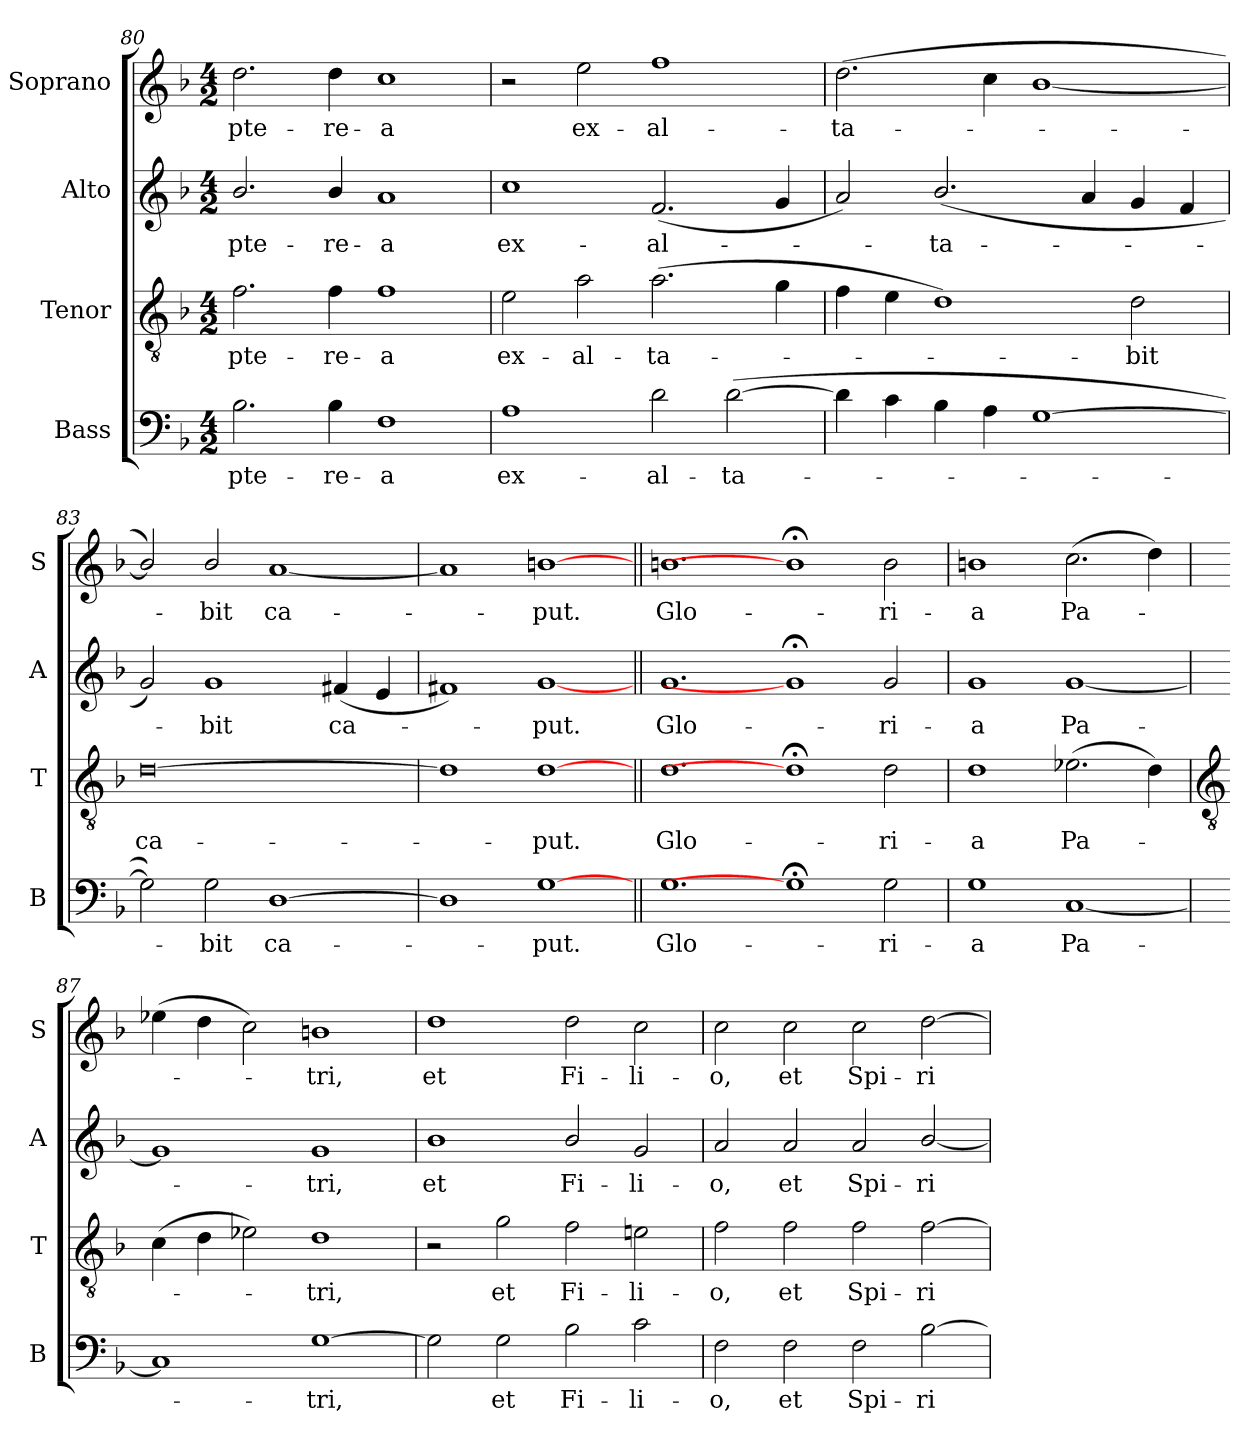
**kern	**text	**kern	**text	**kern	**text	**kern	**text
*part4	*part4	*part3	*part3	*part2	*part2	*part1	*part1
*staff4	*staff4	*staff3	*staff3	*staff2	*staff2	*staff1	*staff1
*I"Bass	*	*I"Tenor	*	*I"Alto	*	*I"Soprano	*
*I'B	*	*I'T	*	*I'A	*	*I'S	*
*clefF4	*	*clefGv2	*	*clefG2	*	*clefG2	*
*k[b-]	*	*k[b-]	*	*k[b-]	*	*k[b-]	*
*F:	*	*F:	*	*F:	*	*F:	*
*M4/2	*	*M4/2	*	*M4/2	*	*M4/2	*
=80	=80	=80	=80	=80	=80	=80	=80
!	!LO:LY:b	!	!LO:LY:b	!	!LO:LY:b	!	!LO:LY:b
2.B-	-pte-	2.f	-pte-	2.b-/	-pte-	2.dd	-pte-
!	!LO:LY:b	!	!LO:LY:b	!	!LO:LY:b	!	!LO:LY:b
4B-	-re-	4f	-re-	4b-/	-re-	4dd	-re-
!	!LO:LY:b	!	!LO:LY:b	!	!LO:LY:b	!	!LO:LY:b
1F	-a	1f	-a	1a	-a	1cc	-a
=81	=81	=81	=81	=81	=81	=81	=81
!	!LO:LY:b	!	!LO:LY:b	!	!LO:LY:b	!	!
1A	ex-	2e	ex-	1cc	ex-	2r	.
!	!	!	!LO:LY:b	!	!	!	!LO:LY:b
.	.	2a	-al-	.	.	2ee	ex-
!	!LO:LY:b	!	!LO:LY:b	!	!LO:LY:b	!	!LO:LY:b
2d	-al-	(>2.a	-ta-	(<2.f	-al-	1ff	-al-
!	!LO:LY:b	!	!	!	!	!	!
(>[2d	-ta-	.	.	.	.	.	.
.	.	4g	.	4g	.	.	.
=82	=82	=82	=82	=82	=82	=82	=82
!	!	!	!	!	!	!	!LO:LY:b
4d]	.	4f	.	2a)	.	(>2.dd	-ta-
4c	.	4e	.	.	.	.	.
!	!	!	!	!	!LO:LY:b	!	!
4B-	.	1d)	.	(<2.b-/	ta-	.	.
4A	.	.	.	.	.	4cc	.
[1G	.	.	.	.	.	[1b-/	.
.	.	.	.	4a	.	.	.
!	!	!	!LO:LY:b	!	!	!	!
.	.	2d	bit	4g	.	.	.
.	.	.	.	4f	.	.	.
=83	=83	=83	=83	=83	=83	=83	=83
!	!	!	!LO:LY:b	!	!	!	!
2G])	.	[0d	ca-	2g)	.	2b-/])	.
!	!LO:LY:b	!	!	!	!LO:LY:b	!	!LO:LY:b
2G	bit	.	.	1g	bit	2b-/	bit
!	!LO:LY:b	!	!	!	!	!	!LO:LY:b
[1D	ca-	.	.	.	.	[1a	ca-
!	!	!	!	!	!LO:LY:b	!	!
.	.	.	.	(<4f#X	ca-	.	.
.	.	.	.	4e	.	.	.
=84	=84	=84	=84	=84	=84	=84	=84
1D]	.	1d]	.	1f#)	.	1a]	.
!	!LO:LY:b	!	!LO:LY:b	!	!LO:LY:b	!	!LO:LY:b
[1G	put.	[1d	put.	[1g	put.	[1bn	put.
=85||	=85||	=85||	=85||	=85||	=85||	=85||	=85||
!	!LO:LY:b	!	!LO:LY:b	!	!LO:LY:b	!	!LO:LY:b
1.G	Glo-	1.d	Glo-	1.g	Glo-	1.bn	Glo-
1G;<]	.	1d;<]	.	1g;<]	.	1b;<]	.
!	!LO:LY:b	!	!LO:LY:b	!	!LO:LY:b	!	!LO:LY:b
2G	-ri-	2d	-ri-	2g	-ri-	2b	-ri-
=86	=86	=86	=86	=86	=86	=86	=86
!	!LO:LY:b	!	!LO:LY:b	!	!LO:LY:b	!	!LO:LY:b
1G	-a	1d	-a	1g	-a	1b	-a
!	!LO:LY:b	!	!LO:LY:b	!	!LO:LY:b	!	!LO:LY:b
[1C	Pa-	(>2.e-X	Pa-	[1g	Pa-	(>2.cc	Pa-
.	.	4d)	.	.	.	4dd)	.
!!LO:LB:g=z
=87	=87	=87	=87	=87	=87	=87	=87
*	*	*clefGv2	*	*	*	*	*
1C]	.	(>4c	.	1g]	.	(>4ee-X	.
.	.	4d	.	.	.	4dd	.
.	.	2e-X)	.	.	.	2cc)	.
!	!LO:LY:b	!	!LO:LY:b	!	!LO:LY:b	!	!LO:LY:b
[1G	tri,	1d	tri,	1g	tri,	1b	tri,
=88	=88	=88	=88	=88	=88	=88	=88
!	!	!	!	!	!LO:LY:b	!	!LO:LY:b
2G]	.	2r	.	1b-	et	1dd	et
!	!LO:LY:b	!	!LO:LY:b	!	!	!	!
2G	et	2g	et	.	.	.	.
!	!LO:LY:b	!	!LO:LY:b	!	!LO:LY:b	!	!LO:LY:b
2B-	Fi-	2f	Fi-	2b-/	Fi-	2dd	Fi-
!	!LO:LY:b	!	!LO:LY:b	!	!LO:LY:b	!	!LO:LY:b
2c	-li-	2en	-li-	2g	-li-	2cc	-li-
=89	=89	=89	=89	=89	=89	=89	=89
!	!LO:LY:b	!	!LO:LY:b	!	!LO:LY:b	!	!LO:LY:b
2F	-o,	2f	-o,	2a	-o,	2cc	-o,
!	!LO:LY:b	!	!LO:LY:b	!	!LO:LY:b	!	!LO:LY:b
2F	et	2f	et	2a	et	2cc	et
!	!LO:LY:b	!	!LO:LY:b	!	!LO:LY:b	!	!LO:LY:b
2F	Spi-	2f	Spi-	2a	Spi-	2cc	Spi-
!	!LO:LY:b	!	!LO:LY:b	!	!LO:LY:b	!	!LO:LY:b
[2B-	-ri-	[2f	-ri-	[2b-/	-ri-	[2dd	-ri-
=	=	=	=	=	=	=	=
*-	*-	*-	*-	*-	*-	*-	*-
